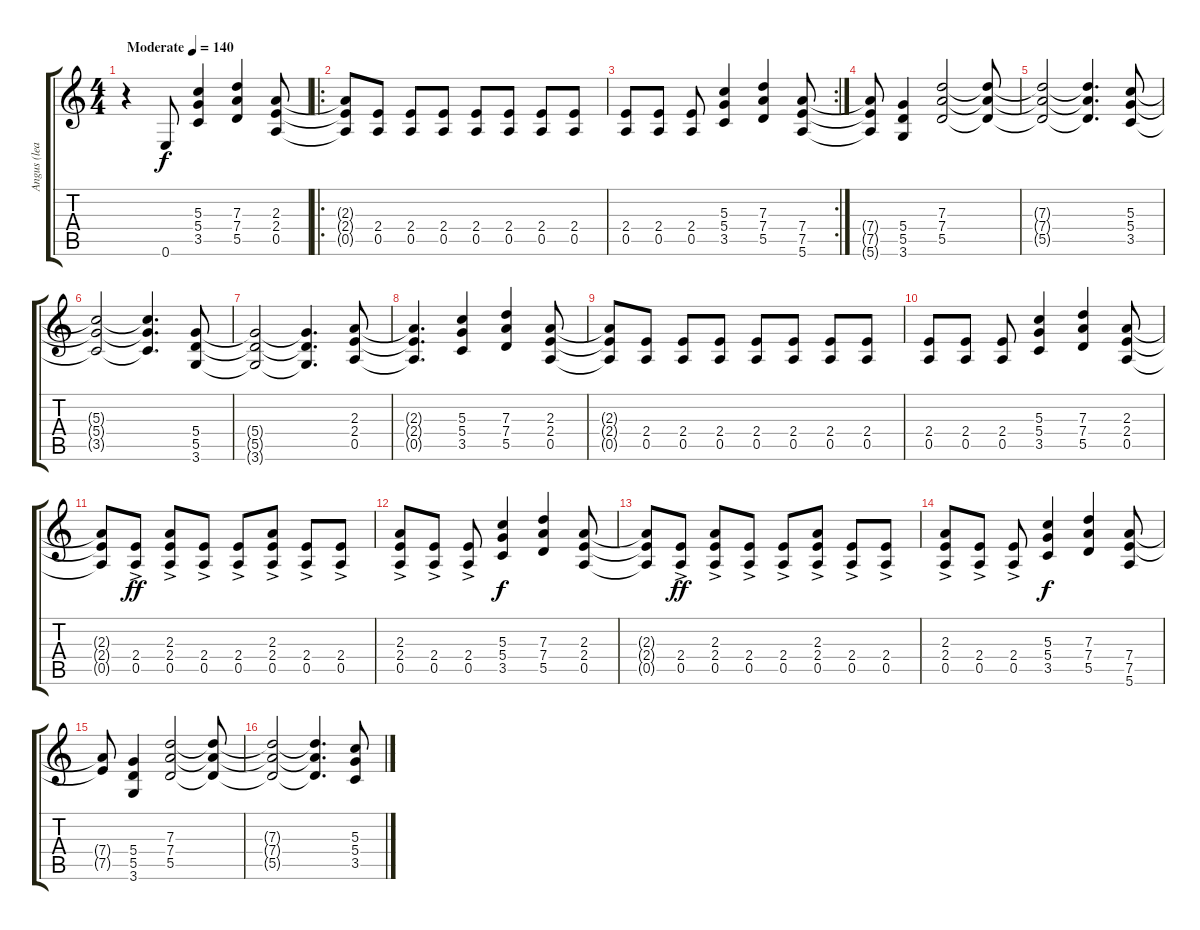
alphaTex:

\track ("Angus (lead)" "Angus (lea") {instrument overdrivenguitar}
\staff {score tabs}
\tuning (E4 B3 G3 D3 A2 E2) {hide}
\ts (4 4)
\tempo (140 "Moderate")
\clef g2
\ks c
r.4{dy f instrument overdrivenguitar} 0.6.8 (5.3 5.4 3.5).4 (7.3 7.4 5.5).4 (2.3 2.4 0.5).8 |
\ro
(2.3{t} 2.4{t} 0.5{t}).8 (2.4 0.5).8 (2.4 0.5).8 (2.4 0.5).8 (2.4 0.5).8 (2.4 0.5).8 (2.4 0.5).8 (2.4 0.5).8 |
\rc 2
(2.4 0.5).8 (2.4 0.5).8 (2.4 0.5).8 (5.3 5.4 3.5).4 (7.3 7.4 5.5).4 (7.4 7.5 5.6).8 |
(7.4{t} 7.5{t} 5.6{t}).8 (5.4 5.5 3.6).4 (7.3 7.4 5.5).2 (7.3{t} 7.4{t} 5.5{t}).8 |
(7.3{t} 7.4{t} 5.5{t}).2 (7.3{t} 7.4{t} 5.5{t}).4{d} (5.3 5.4 3.5).8 |
(5.3{t} 5.4{t} 3.5{t}).2 (5.3{t} 5.4{t} 3.5{t}).4{d} (5.4 5.5 3.6).8 |
(5.4{t} 5.5{t} 3.6{t}).2 (5.4{t} 5.5{t} 3.6{t}).4{d} (2.3 2.4 0.5).8 |
(2.3{t} 2.4{t} 0.5{t}).4{d} (5.3 5.4 3.5).4 (7.3 7.4 5.5).4 (2.3 2.4 0.5).8 |
(2.3{t} 2.4{t} 0.5{t}).8 (2.4 0.5).8 (2.4 0.5).8 (2.4 0.5).8 (2.4 0.5).8 (2.4 0.5).8 (2.4 0.5).8 (2.4 0.5).8 |
(2.4 0.5).8 (2.4 0.5).8 (2.4 0.5).8 (5.3 5.4 3.5).4 (7.3 7.4 5.5).4 (2.3 2.4 0.5).8 |
(2.3{t} 2.4{t} 0.5{t}).8 (2.4{ac} 0.5{ac}).8{dy ff} (2.3{ac} 2.4{ac} 0.5{ac}).8 (2.4{ac} 0.5{ac}).8 (2.4{ac} 0.5{ac}).8 (2.3{ac} 2.4{ac} 0.5{ac}).8 (2.4{ac} 0.5{ac}).8 (2.4{ac} 0.5{ac}).8 |
(2.3{ac} 2.4{ac} 0.5{ac}).8 (2.4{ac} 0.5{ac}).8 (2.4{ac} 0.5{ac}).8 (5.3 5.4 3.5).4{dy f} (7.3 7.4 5.5).4 (2.3 2.4 0.5).8 |
(2.3{t} 2.4{t} 0.5{t}).8 (2.4{ac} 0.5{ac}).8{dy ff} (2.3{ac} 2.4{ac} 0.5{ac}).8 (2.4{ac} 0.5{ac}).8 (2.4{ac} 0.5{ac}).8 (2.3{ac} 2.4{ac} 0.5{ac}).8 (2.4{ac} 0.5{ac}).8 (2.4{ac} 0.5{ac}).8 |
(2.3{ac} 2.4{ac} 0.5{ac}).8 (2.4{ac} 0.5{ac}).8 (2.4{ac} 0.5{ac}).8 (5.3 5.4 3.5).4{dy f} (7.3 7.4 5.5).4 (7.4 7.5 5.6).8 |
(7.4{t} 7.5{t}).8 (5.4 5.5 3.6).4 (7.3 7.4 5.5).2 (7.3{t} 7.4{t} 5.5{t}).8 |
(7.3{t} 7.4{t} 5.5{t}).2 (7.3{t} 7.4{t} 5.5{t}).4{d} (5.3 5.4 3.5).8
